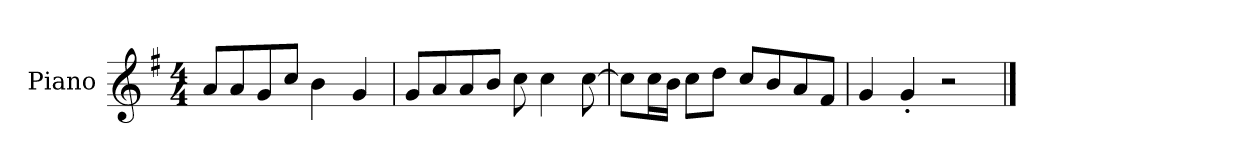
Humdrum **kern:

**kern
*part1
*staff1
*I"Piano
*I'P-no
*clefG2
*k[f#]
*M4/4
*MM90
=1
8a/L
8a/
8g/
8cc/J
4b\
4g/
=2
8g/L
8a/
8a/
8b/J
8cc\
4cc\
[8cc\
=3
8cc\L]
16cc\L
16b\JJ
8cc\L
8dd\J
8cc/L
8b/
8a/
8f#/J
=4
4g/
4g'/
2r
==
*-
